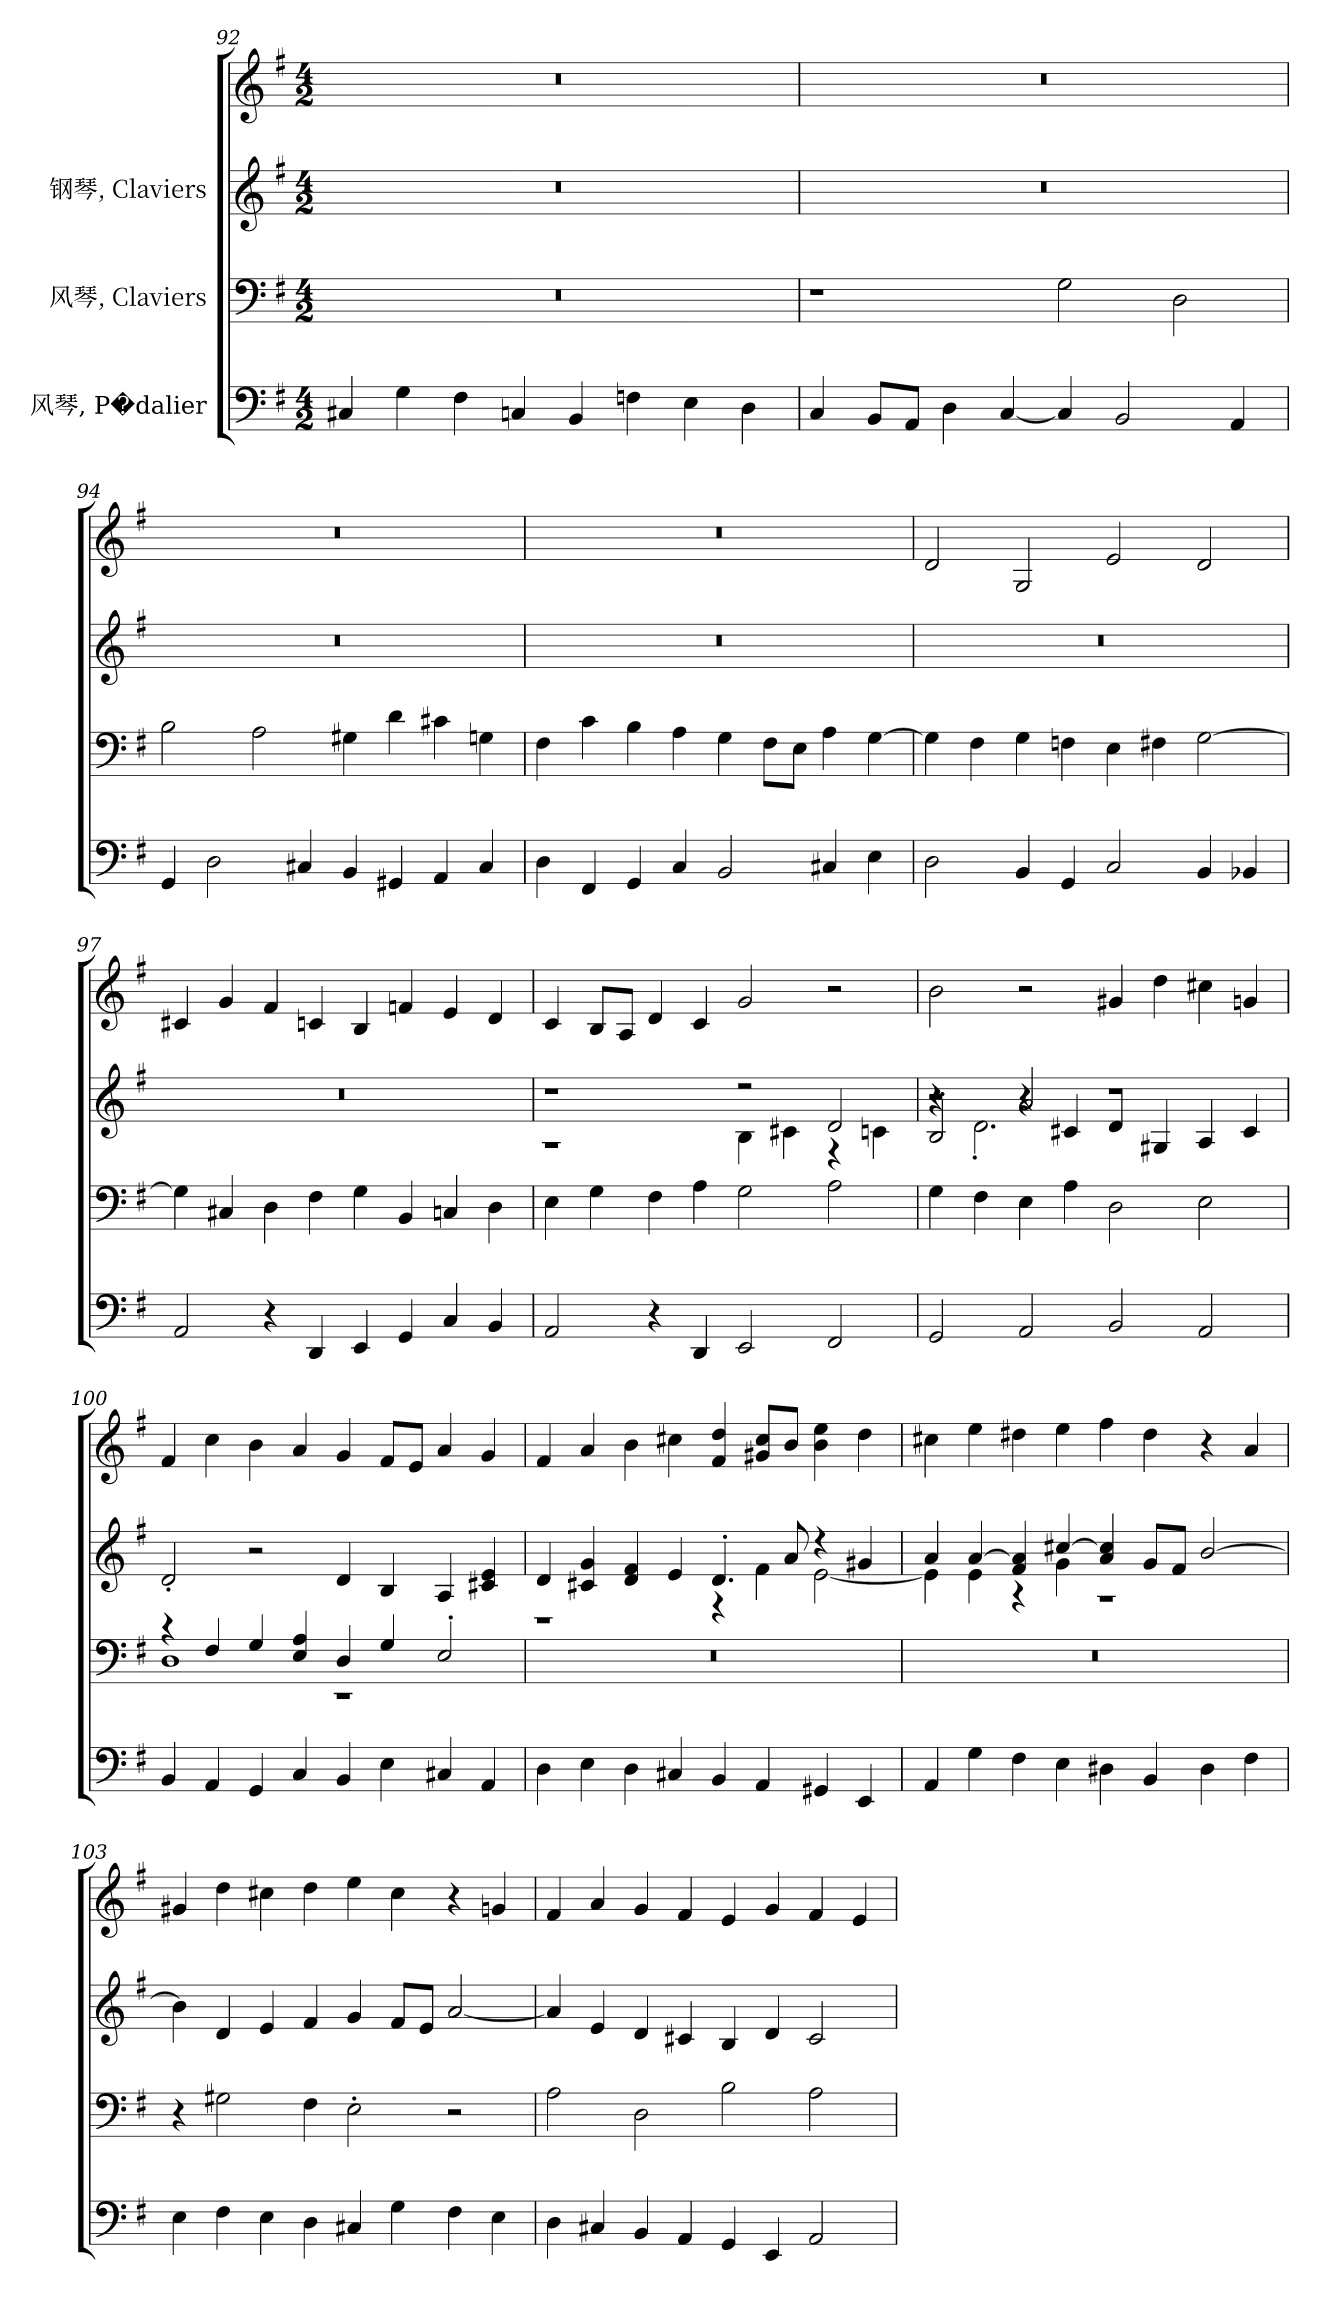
**kern	**kern	**kern	**kern
*part3	*part2	*part1	*part1
*staff4	*staff3	*staff2	*staff1
*I"风琴, P�dalier	*I"风琴, Claviers	*I"钢琴, Claviers	*
*clefF4	*clefF4	*clefG2	*clefG2
*k[f#]	*k[f#]	*k[f#]	*k[f#]
*M4/2	*M4/2	*M4/2	*M4/2
=92	=92	=92	=92
4C#X/	0r	0r	0r
4G\	.	.	.
4F#\	.	.	.
4Cn/	.	.	.
4BB/	.	.	.
4Fn\	.	.	.
4E\	.	.	.
4D\	.	.	.
=93	=93	=93	=93
4C/	1r	0r	0r
8BB/L	.	.	.
8AA/J	.	.	.
4D\	.	.	.
[4C/	.	.	.
4C/]	2G\	.	.
2BB/	.	.	.
.	2D\	.	.
4AA/	.	.	.
=94	=94	=94	=94
4GG/	2B\	0r	0r
2D\	.	.	.
.	2A\	.	.
4C#X/	.	.	.
4BB/	4G#X\	.	.
4GG#X/	4d\	.	.
4AA/	4c#X\	.	.
4C#/	4Gn\	.	.
!!LO:LB:g=z
=95	=95	=95	=95
4D\	4F#\	0r	0r
4FF#/	4c\	.	.
4GG/	4B\	.	.
4C/	4A\	.	.
2BB/	4G\	.	.
.	8F#\L	.	.
.	8E\J	.	.
4C#X/	4A\	.	.
4E\	[4G\	.	.
=96	=96	=96	=96
2D\	4G\]	0r	2d/
.	4F#\	.	.
4BB/	4G\	.	2G/
4GG/	4Fn\	.	.
2C/	4E\	.	2e/
.	4F#X\	.	.
4BB/	[2G\	.	2d/
4BB-X/	.	.	.
=97	=97	=97	=97
2AA/	4G\]	0r	4c#X/
.	4C#X/	.	4g/
4r	4D\	.	4f#/
4DD/	4F#\	.	4cn/
4EE/	4G\	.	4B/
4GG/	4BB/	.	4fn/
4C/	4Cn/	.	4e/
4BB/	4D\	.	4d/
!!LO:PB:g=z
=98	=98	=98	=98
*	*	*^	*
2AA/	4E\	1r	1r	4c/
.	4G\	.	.	8B/L
.	.	.	.	8A/J
4r	4F#\	.	.	4d/
4DD/	4A\	.	.	4c/
2EE/	2G\	2r	4B\	2g/
.	.	.	4c#X\	.
2FF#/	2A\	2d/	4r	2r
.	.	.	4cn\	.
=99	=99	=99	=99	=99
*	*	*	*^	*
2GG/	4G\	2r	4r	2B'/	2b\
.	4F#\	.	2.d'\	.	.
2AA/	4E\	2a/	.	4r	2r
.	4A\	.	.	4c#X/	.
2BB/	2D\	1r	1r	4d/	4g#X/
.	.	.	.	4G#X/	4dd\
2AA/	2E\	.	.	4A/	4cc#X\
.	.	.	.	4c#/	4gn/
*	*	*v	*v	*v	*
=100	=100	=100	=100
*	*^	*	*
4BB/	4r	1D	2d'/	4f#/
4AA/	4F#/	.	.	4cc\
4GG/	4G/	.	2r	4b\
4C/	4E/ 4A/	.	.	4a/
4BB/	4D/	1r	4d/	4g/
4E\	4G/	.	4B/	8f#/L
.	.	.	.	8e/J
4C#X/	2E'/	.	4A/	4a/
4AA/	.	.	4c#X/ 4e/	4g/
*	*v	*v	*	*
!!LO:LB:g=z
=101	=101	=101	=101
*	*	*^	*
4D\	0r	4d/	1r	4f#/
4E\	.	4c#X/ 4g/	.	4a/
4D\	.	4d/ 4f#/	.	4b\
4C#X/	.	4e/	.	4cc#X\
4BB/	.	4.d'/	4r	4f#/ 4dd/
4AA/	.	.	4f#\	8g#X/ 8cc#/L
.	.	8a/	.	8b/J
4GG#X/	.	4r	[2e\	4b\ 4ee\
4EE/	.	4g#X/	.	4dd\
=102	=102	=102	=102	=102
4AA/	0r	4a/	4e\]	4cc#X\
4G\	.	[4a/	4e\	4ee\
4F#\	.	4f#/ 4a/]	4r	4dd#X\
4E\	.	[4cc#X/	4g\	4ee\
4D#X\	.	4a/ 4cc#/]	1r	4ff#\
4BB/	.	8g/L	.	4dd#\
.	.	8f#/J	.	.
4D#\	.	[2b/	.	4r
4F#\	.	.	.	4a/
*	*	*v	*v	*
=103	=103	=103	=103
4E\	4r	4b\]	4g#X/
4F#\	2G#X\	4d/	4dd\
4E\	.	4e/	4cc#X\
4D\	4F#\	4f#/	4dd\
4C#X/	2E'\	4g/	4ee\
4G\	.	8f#/L	4cc#\
.	.	8e/J	.
4F#\	2r	[2a/	4r
4E\	.	.	4gn/
!!LO:LB:g=z
=104	=104	=104	=104
4D\	2A\	4a/]	4f#/
4C#X/	.	4e/	4a/
4BB/	2D\	4d/	4g/
4AA/	.	4c#X/	4f#/
4GG/	2B\	4B/	4e/
4EE/	.	4d/	4g/
2AA/	2A\	2c#/	4f#/
.	.	.	4e/
=	=	=	=
*-	*-	*-	*-
